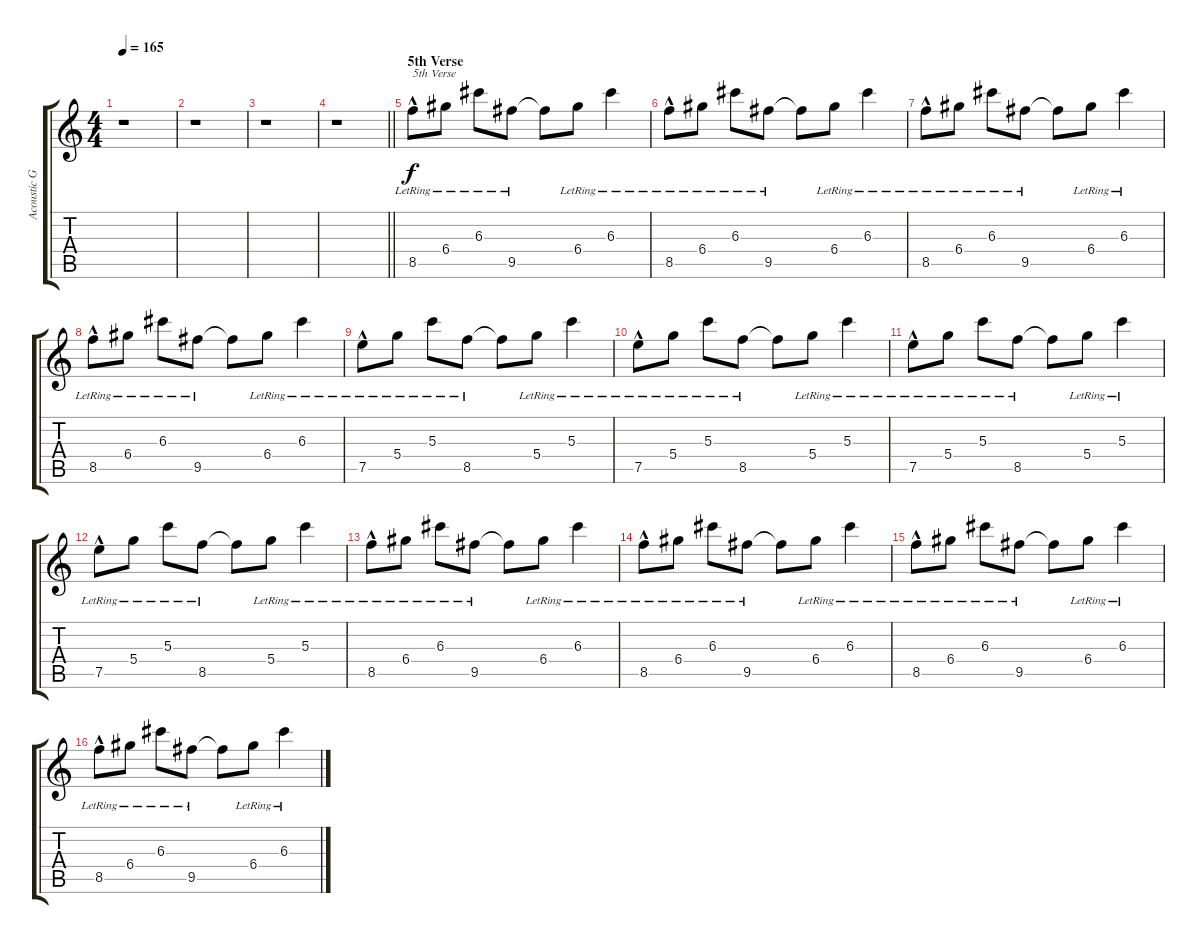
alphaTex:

\track ("Acoustic Gtr." "Acoustic G") {instrument acousticguitarsteel}
\staff {score tabs}
\tuning (E4 B3 G4 D4 A3 E3) {hide}
\ts (4 4)
\tempo 165
\clef g2
\ks c
r.1{dy p} |
r.1 |
r.1 |
\barLineRight lightlight
r.1 |
\section ("" "5th Verse")
8.5{hac lr}.8{txt "5th Verse" dy f} 6.4{lr}.8 6.3{lr}.8 9.5{lr}.8 9.5{t}.8 6.4{lr}.8 6.3{lr}.4 |
8.5{hac lr}.8 6.4{lr}.8 6.3{lr}.8 9.5{lr}.8 9.5{t}.8 6.4{lr}.8 6.3{lr}.4 |
8.5{hac lr}.8 6.4{lr}.8 6.3{lr}.8 9.5{lr}.8 9.5{t}.8 6.4{lr}.8 6.3{lr}.4 |
8.5{hac lr}.8 6.4{lr}.8 6.3{lr}.8 9.5{lr}.8 9.5{t}.8 6.4{lr}.8 6.3{lr}.4 |
7.5{hac lr}.8 5.4{lr}.8 5.3{lr}.8 8.5{lr}.8 8.5{t}.8 5.4{lr}.8 5.3{lr}.4 |
7.5{hac lr}.8 5.4{lr}.8 5.3{lr}.8 8.5{lr}.8 8.5{t}.8 5.4{lr}.8 5.3{lr}.4 |
7.5{hac lr}.8 5.4{lr}.8 5.3{lr}.8 8.5{lr}.8 8.5{t}.8 5.4{lr}.8 5.3{lr}.4 |
7.5{hac lr}.8 5.4{lr}.8 5.3{lr}.8 8.5{lr}.8 8.5{t}.8 5.4{lr}.8 5.3{lr}.4 |
8.5{hac lr}.8 6.4{lr}.8 6.3{lr}.8 9.5{lr}.8 9.5{t}.8 6.4{lr}.8 6.3{lr}.4 |
8.5{hac lr}.8 6.4{lr}.8 6.3{lr}.8 9.5{lr}.8 9.5{t}.8 6.4{lr}.8 6.3{lr}.4 |
8.5{hac lr}.8 6.4{lr}.8 6.3{lr}.8 9.5{lr}.8 9.5{t}.8 6.4{lr}.8 6.3{lr}.4 |
8.5{hac lr}.8 6.4{lr}.8 6.3{lr}.8 9.5{lr}.8 9.5{t}.8 6.4{lr}.8 6.3{lr}.4
